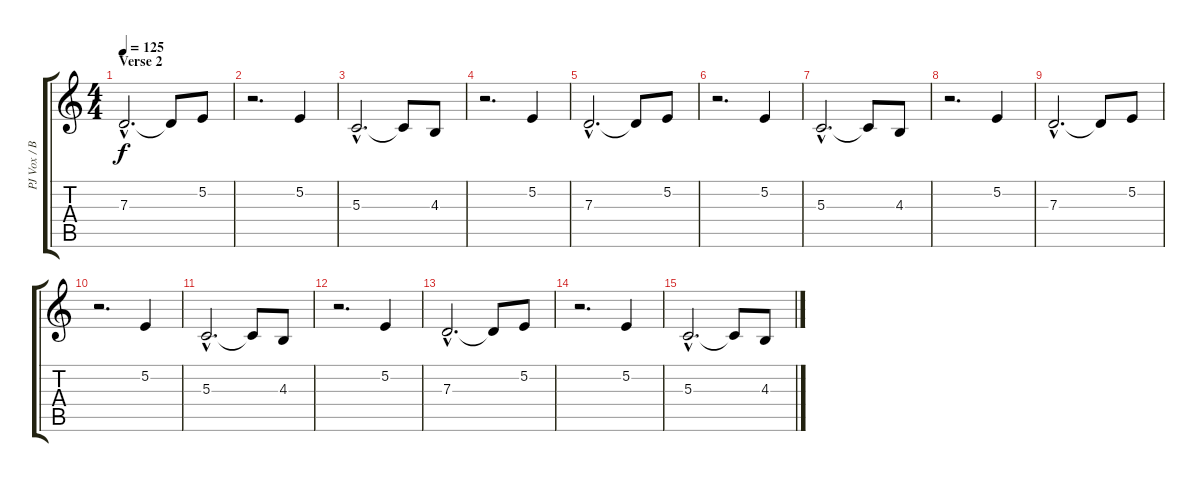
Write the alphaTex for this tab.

\track ("PJ Vox / Bck vox" "PJ Vox / B") {instrument voiceoohs}
\staff {score tabs}
\tuning (E4 B3 G3 D3 A2 E2) {hide}
\ts (4 4)
\section ("" "Verse 2")
\tempo 125
\clef g2
\ks c
7.3{hac}.2{d dy f} 7.3{t}.8 5.2.8 |
r.2{d} 5.2.4 |
5.3{hac}.2{d} 5.3{t}.8 4.3.8 |
r.2{d} 5.2.4 |
7.3{hac}.2{d} 7.3{t}.8 5.2.8 |
r.2{d} 5.2.4 |
5.3{hac}.2{d} 5.3{t}.8 4.3.8 |
r.2{d} 5.2.4 |
7.3{hac}.2{d} 7.3{t}.8 5.2.8 |
r.2{d} 5.2.4 |
5.3{hac}.2{d} 5.3{t}.8 4.3.8 |
r.2{d} 5.2.4 |
7.3{hac}.2{d} 7.3{t}.8 5.2.8 |
r.2{d} 5.2.4 |
5.3{hac}.2{d} 5.3{t}.8 4.3.8
